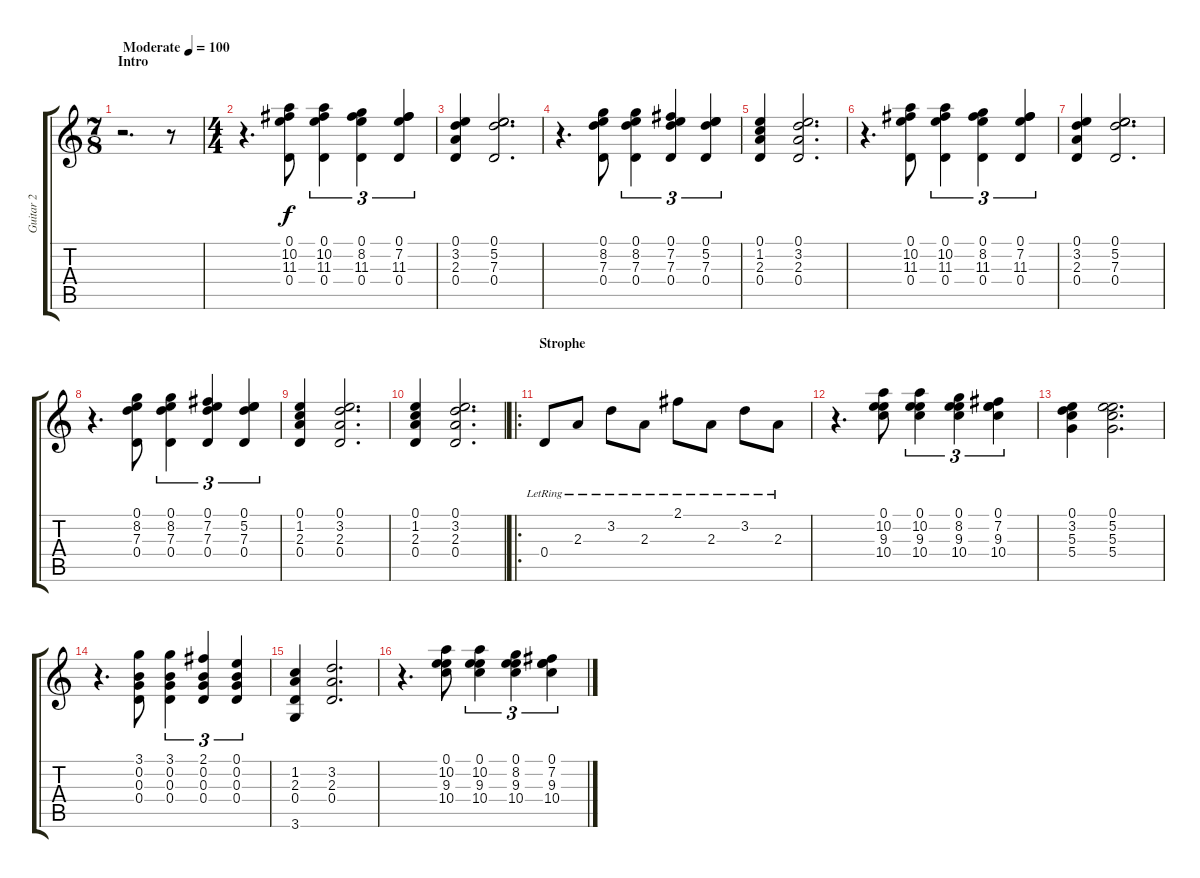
\track ("Guitar 2" "Guitar 2") {instrument acousticguitarsteel}
\staff {score tabs}
\tuning (E4 B3 G3 D3 A2 E2) {hide}
\ts (7 8)
\section ("" "Intro")
\tempo (100 "Moderate")
\clef g2
\ks c
r.2{d dy f instrument acousticguitarsteel} r.8 |
\ts (4 4)
r.4{d} (0.1 10.2 11.3 0.4).8 (0.1 10.2 11.3 0.4).4{tu (3 2)} (0.1 8.2 11.3 0.4).4{tu (3 2)} (0.1 7.2 11.3 0.4).4{tu (3 2)} |
(0.1 3.2 2.3 0.4).4 (0.1 5.2 7.3 0.4).2{d} |
r.4{d} (0.1 8.2 7.3 0.4).8 (0.1 8.2 7.3 0.4).4{tu (3 2)} (0.1 7.2 7.3 0.4).4{tu (3 2)} (0.1 5.2 7.3 0.4).4{tu (3 2)} |
(0.1 1.2 2.3 0.4).4 (0.1 3.2 2.3 0.4).2{d} |
r.4{d} (0.1 10.2 11.3 0.4).8 (0.1 10.2 11.3 0.4).4{tu (3 2)} (0.1 8.2 11.3 0.4).4{tu (3 2)} (0.1 7.2 11.3 0.4).4{tu (3 2)} |
(0.1 3.2 2.3 0.4).4 (0.1 5.2 7.3 0.4).2{d} |
r.4{d} (0.1 8.2 7.3 0.4).8 (0.1 8.2 7.3 0.4).4{tu (3 2)} (0.1 7.2 7.3 0.4).4{tu (3 2)} (0.1 5.2 7.3 0.4).4{tu (3 2)} |
(0.1 1.2 2.3 0.4).4 (0.1 3.2 2.3 0.4).2{d} |
(0.1 1.2 2.3 0.4).4 (0.1 3.2 2.3 0.4).2{d} |
\ro
\section ("" "Strophe")
0.4{lr}.8 2.3{lr}.8 3.2{lr}.8 2.3{lr}.8 2.1{lr}.8 2.3{lr}.8 3.2{lr}.8 2.3{lr}.8 |
r.4{d} (0.1 10.2 9.3 10.4).8 (0.1 10.2 9.3 10.4).4{tu (3 2)} (0.1 8.2 9.3 10.4).4{tu (3 2)} (0.1 7.2 9.3 10.4).4{tu (3 2)} |
(0.1 3.2 5.3 5.4).4 (0.1 5.2 5.3 5.4).2{d} |
r.4{d} (3.1 0.2 0.3 0.4).8 (3.1 0.2 0.3 0.4).4{tu (3 2)} (2.1 0.2 0.3 0.4).4{tu (3 2)} (0.1 0.2 0.3 0.4).4{tu (3 2)} |
(1.2 2.3 0.4 3.6).4 (3.2 2.3 0.4).2{d} |
r.4{d} (0.1 10.2 9.3 10.4).8 (0.1 10.2 9.3 10.4).4{tu (3 2)} (0.1 8.2 9.3 10.4).4{tu (3 2)} (0.1 7.2 9.3 10.4).4{tu (3 2)}
